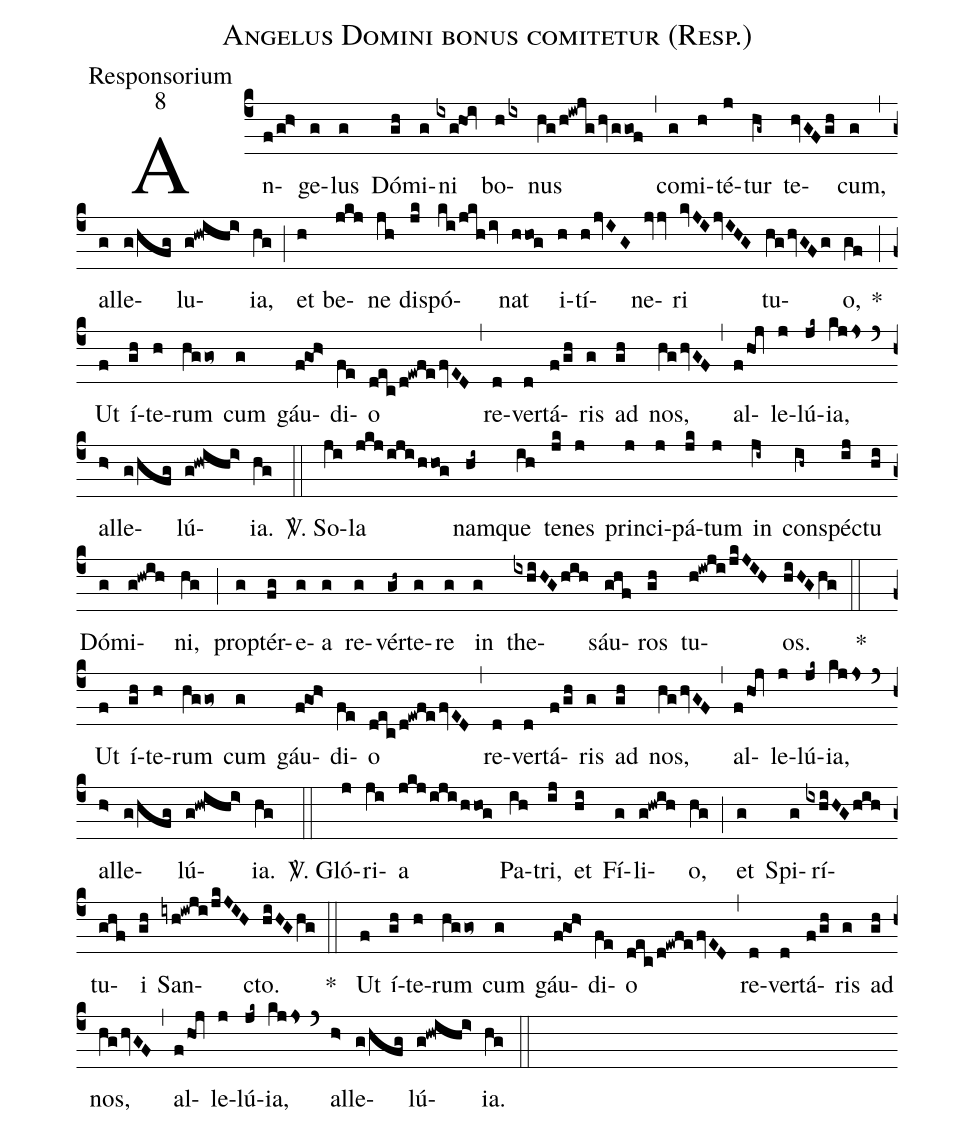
name:Angelus Domini bonus comitetur (Resp.);
office-part:Responsorium;
mode:8;
%%
(c4)An(f/gh>)ge(g)lus(g) Dó(gh)mi(g)ni(ixg!hoi) bo(hix)nus(hg/h!iwjg/hv/ggof) (,) com(g)i(h)té(j)tur(hg~) te(hvGFgh)cum,(g) (,) al(g)le(g/hfg)lu(g!hw!ihi>)ia,(hg) (;) et(h) be(jkj)ne(jh) dis(jk)pó(ki/jkh/iv)nat(hhog) i(h)tí(h/jvIG)ne(jvjv)ri(kvJIjvIHG) tu(hg/hvGFg)o,(gf) *(;) Ut(f) í(gh)te(h)rum(hggo~) cum(g) gáu(f!go!h>)di(fe)o(dec/d!ewfe/fvED) (,) re(d)ver(d)tá(f/gh)ris(g) ad(gh) nos,(hg/hvGF) (,) al(fhoj)le(j)lú(jk~)ia,(kjjs) (`) al(h>)le(g/hfg)lú(g!hw!ihi>)ia.(hg) (::)

<sp>V/</sp>. So(ji)la(jkj/iji/hhog) nam(hi~)que(ih) te(jk)nes(j) prin(j)ci(j)pá(jk)tum(j) in(ji~) con(ih~)spéc(ij)tu(hi) Dó(g)mi(g!hwih)ni,(hg) (;) prop(g)tér(fg)e(g)a(g) re(g)vér(gh~)te(g)re(g) in(g) the(ixhiHGhih)sáu(ghf)ros(gh) tu(h!iwji/jkJIH)os.(hiHGhg) (::)
*() Ut(f) í(gh)te(h)rum(hggo~) cum(g) gáu(f!go!h>)di(fe)o(dec/d!ewfe/fvED) (,) re(d)ver(d)tá(f/gh)ris(g) ad(gh) nos,(hg/hvGF) (,) al(fhoj)le(j)lú(jk~)ia,(kjjs) (`) al(h>)le(g/hfg)lú(g!hw!ihi>)ia.(hg) (::)

<sp>V/</sp>. Gló(j)ri(ji)a(jkj/iji/hhog) Pa(ih)tri,(ij) et(hi) Fí(g)li(g!hwih)o,(hg) (;) et(g) Spi(g)rí(ixhiHG/hih)tu(ghf)i(gh) San(iyh!iwji/jkJIH)cto.(hiHGhg) (::)
*() Ut(f) í(gh)te(h)rum(hggo~) cum(g) gáu(f!go!h>)di(fe)o(dec/d!ewfe/fvED) (,) re(d)ver(d)tá(f/gh)ris(g) ad(gh) nos,(hg/hvGF) (,) al(fhoj)le(j)lú(jk~)ia,(kjjs) (`) al(h>)le(g/hfg)lú(g!hw!ihi>)ia.(hg) (::)
